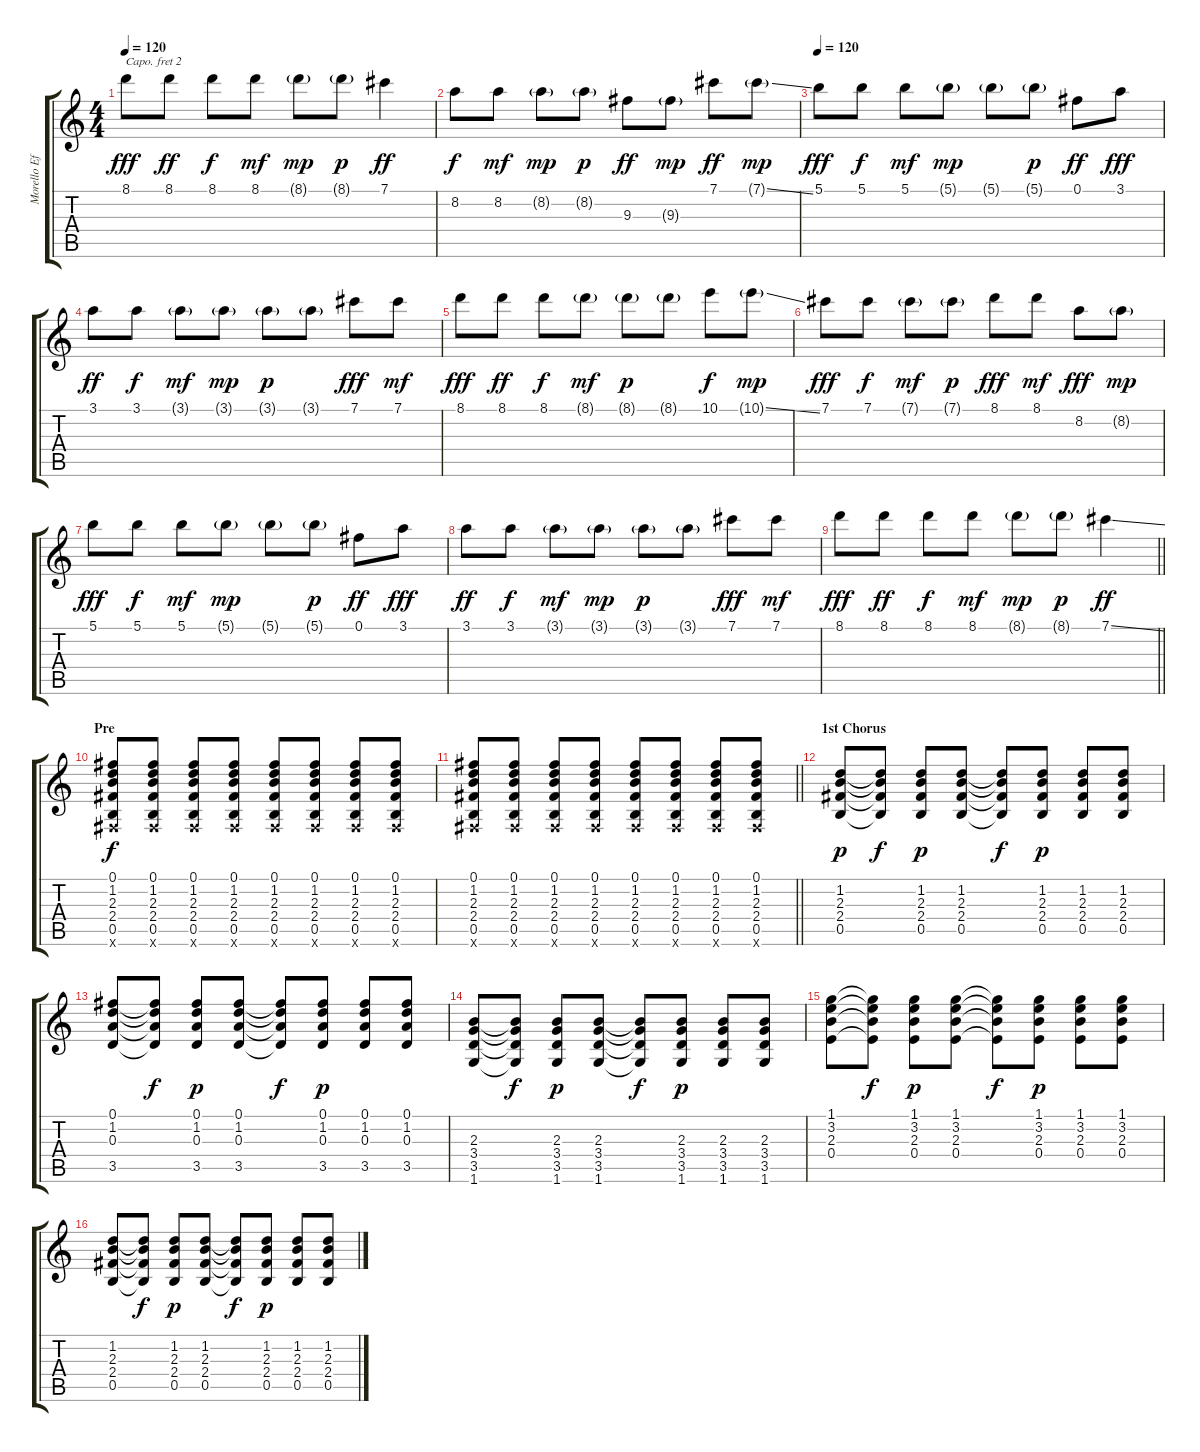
\track ("Morello Effects" "Morello Ef") {instrument electricguitarclean}
\staff {score tabs}
\capo 2
\tuning (E4 B3 G3 D3 A2 E2) {hide}
\ts (4 4)
\tempo 120
\clef g2
\ks c
8.1.8{dy fff} 8.1.8{dy ff} 8.1.8{dy f} 8.1.8{dy mf} 8.1{g}.8{dy mp} 8.1{g}.8{dy p} 7.1.4{dy ff} |
8.2.8{dy f} 8.2.8{dy mf} 8.2{g}.8{dy mp} 8.2{g}.8{dy p} 9.3.8{dy ff} 9.3{g}.8{dy mp} 7.1.8{dy ff} 7.1{ss g}.8{dy mp} |
\tempo 120
5.1.8{dy fff} 5.1.8{dy f} 5.1.8{dy mf} 5.1{g}.8{dy mp} 5.1{g}.8 5.1{g}.8{dy p} 0.1.8{dy ff} 3.1.8{dy fff} |
3.1.8{dy ff} 3.1.8{dy f} 3.1{g}.8{dy mf} 3.1{g}.8{dy mp} 3.1{g}.8{dy p} 3.1{g}.8 7.1.8{dy fff} 7.1.8{dy mf} |
8.1.8{dy fff} 8.1.8{dy ff} 8.1.8{dy f} 8.1{g}.8{dy mf} 8.1{g}.8{dy p} 8.1{g}.8 10.1.8{dy f} 10.1{ss g}.8{dy mp} |
7.1.8{dy fff} 7.1.8{dy f} 7.1{g}.8{dy mf} 7.1{g}.8{dy p} 8.1.8{dy fff} 8.1.8{dy mf} 8.2.8{dy fff} 8.2{g}.8{dy mp} |
5.1.8{dy fff} 5.1.8{dy f} 5.1.8{dy mf} 5.1{g}.8{dy mp} 5.1{g}.8 5.1{g}.8{dy p} 0.1.8{dy ff} 3.1.8{dy fff} |
3.1.8{dy ff} 3.1.8{dy f} 3.1{g}.8{dy mf} 3.1{g}.8{dy mp} 3.1{g}.8{dy p} 3.1{g}.8 7.1.8{dy fff} 7.1.8{dy mf} |
\barLineRight lightlight
8.1.8{dy fff} 8.1.8{dy ff} 8.1.8{dy f} 8.1.8{dy mf} 8.1{g}.8{dy mp} 8.1{g}.8{dy p} 7.1{ss}.4{dy ff} |
\section ("" "Pre")
(0.1 1.2 2.3 2.4 0.5 0.6{x}).8{dy f volume 3 instrument distortionguitar} (0.1 1.2 2.3 2.4 0.5 0.6{x}).8{volume 12} (0.1 1.2 2.3 2.4 0.5 0.6{x}).8 (0.1 1.2 2.3 2.4 0.5 0.6{x}).8 (0.1 1.2 2.3 2.4 0.5 0.6{x}).8 (0.1 1.2 2.3 2.4 0.5 0.6{x}).8 (0.1 1.2 2.3 2.4 0.5 0.6{x}).8 (0.1 1.2 2.3 2.4 0.5 0.6{x}).8 |
\barLineRight lightlight
(0.1 1.2 2.3 2.4 0.5 0.6{x}).8 (0.1 1.2 2.3 2.4 0.5 0.6{x}).8 (0.1 1.2 2.3 2.4 0.5 0.6{x}).8 (0.1 1.2 2.3 2.4 0.5 0.6{x}).8 (0.1 1.2 2.3 2.4 0.5 0.6{x}).8 (0.1 1.2 2.3 2.4 0.5 0.6{x}).8 (0.1 1.2 2.3 2.4 0.5 0.6{x}).8 (0.1 1.2 2.3 2.4 0.5 0.6{x}).8 |
\section ("" "1st Chorus")
(1.2 2.3 2.4 0.5).8{dy p instrument distortionguitar} (1.2{t} 2.3{t} 2.4{t} 0.5{t}).8{dy f} (1.2 2.3 2.4 0.5).8{dy p} (1.2 2.3 2.4 0.5).8 (1.2{t} 2.3{t} 2.4{t} 0.5{t}).8{dy f} (1.2 2.3 2.4 0.5).8{dy p} (1.2 2.3 2.4 0.5).8 (1.2 2.3 2.4 0.5).8 |
(0.1 1.2 0.3 3.5).8 (0.1{t} 1.2{t} 0.3{t} 3.5{t}).8{dy f} (0.1 1.2 0.3 3.5).8{dy p} (0.1 1.2 0.3 3.5).8 (0.1{t} 1.2{t} 0.3{t} 3.5{t}).8{dy f} (0.1 1.2 0.3 3.5).8{dy p} (0.1 1.2 0.3 3.5).8 (0.1 1.2 0.3 3.5).8 |
(2.3 3.4 3.5 1.6).8 (2.3{t} 3.4{t} 3.5{t} 1.6{t}).8{dy f} (2.3 3.4 3.5 1.6).8{dy p} (2.3 3.4 3.5 1.6).8 (2.3{t} 3.4{t} 3.5{t} 1.6{t}).8{dy f} (2.3 3.4 3.5 1.6).8{dy p} (2.3 3.4 3.5 1.6).8 (2.3 3.4 3.5 1.6).8 |
(1.1 3.2 2.3 0.4).8 (1.1{t} 3.2{t} 2.3{t} 0.4{t}).8{dy f} (1.1 3.2 2.3 0.4).8{dy p} (1.1 3.2 2.3 0.4).8 (1.1{t} 3.2{t} 2.3{t} 0.4{t}).8{dy f} (1.1 3.2 2.3 0.4).8{dy p} (1.1 3.2 2.3 0.4).8 (1.1 3.2 2.3 0.4).8 |
(1.2 2.3 2.4 0.5).8{instrument distortionguitar} (1.2{t} 2.3{t} 2.4{t} 0.5{t}).8{dy f} (1.2 2.3 2.4 0.5).8{dy p} (1.2 2.3 2.4 0.5).8 (1.2{t} 2.3{t} 2.4{t} 0.5{t}).8{dy f} (1.2 2.3 2.4 0.5).8{dy p} (1.2 2.3 2.4 0.5).8 (1.2 2.3 2.4 0.5).8
